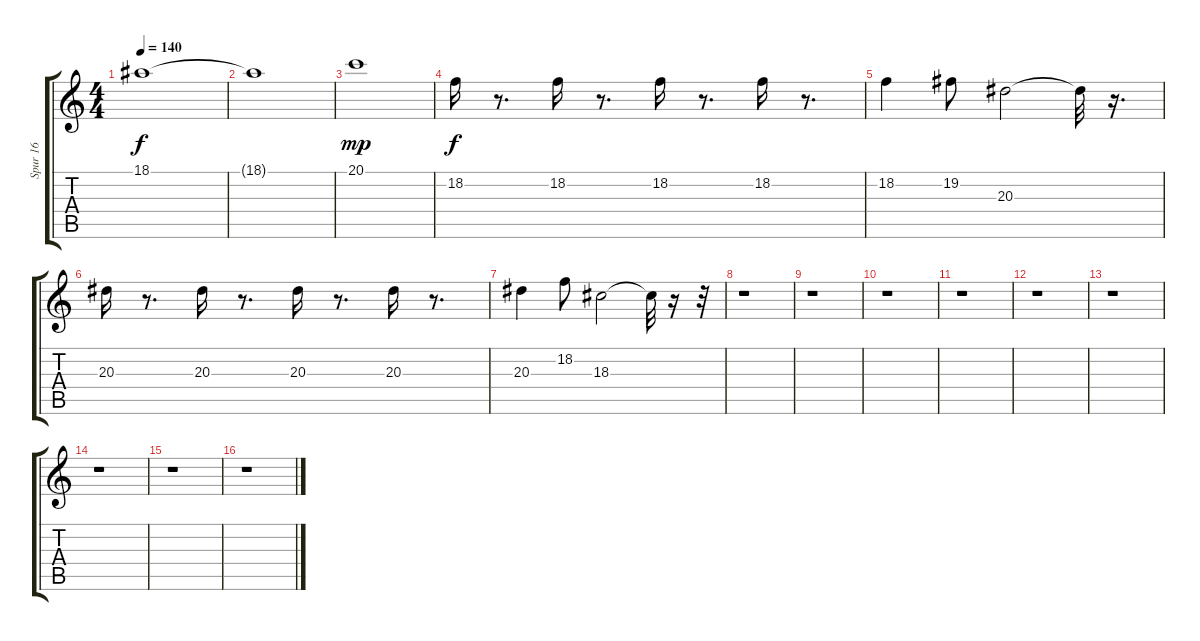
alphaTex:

\track ("Spur 16" "Spur 16") {instrument dulcimer}
\staff {score tabs}
\tuning (E4 B3 G3 D3 A2 E2) {hide}
\ts (4 4)
\tempo 140
\clef g2
\ks c
18.1{t}.1{dy f} |
18.1{t}.1 |
20.1.1{dy mp} |
18.2.16{dy f} r.8{d} 18.2.16 r.8{d} 18.2.16 r.8{d} 18.2.16 r.8{d} |
18.2.4 19.2.8 20.3.2 20.3{t}.32 r.16{d} |
20.3.16 r.8{d} 20.3.16 r.8{d} 20.3.16 r.8{d} 20.3.16 r.8{d} |
20.3.4 18.2.8 18.3.2 18.3{t}.32 r.16 r.32 |
r.1 |
r.1 |
r.1 |
r.1 |
r.1 |
r.1 |
r.1 |
r.1 |
r.1
